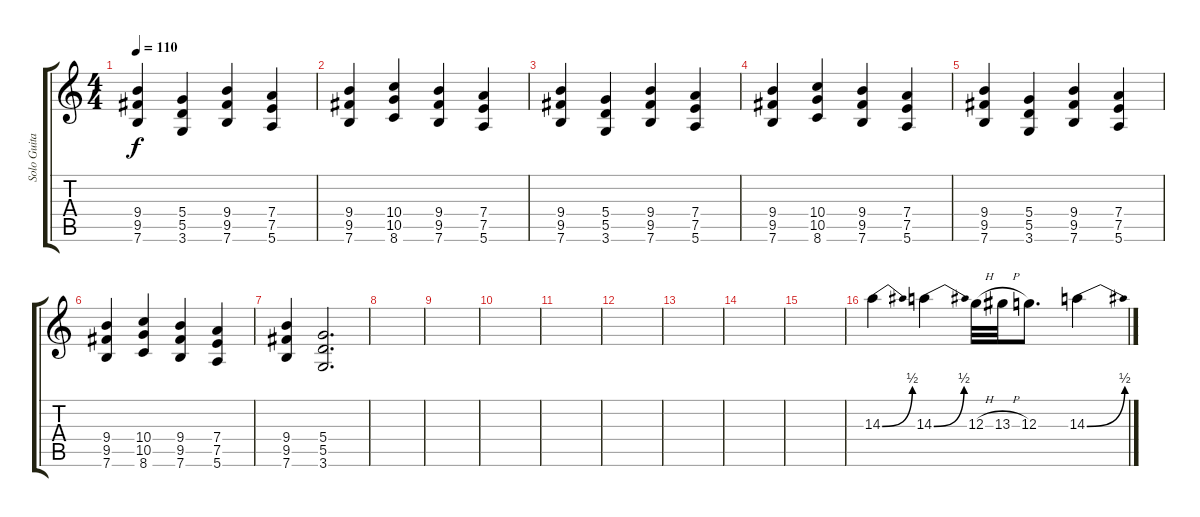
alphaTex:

\track ("Solo Guitar" "Solo Guita") {instrument overdrivenguitar}
\staff {score tabs}
\tuning (E4 B3 G3 D3 A2 E2) {hide}
\ts (4 4)
\tempo 110
\clef g2
\ks c
(9.4 9.5 7.6).4{dy f} (5.4 5.5 3.6).4 (9.4 9.5 7.6).4 (7.4 7.5 5.6).4 |
(9.4 9.5 7.6).4 (10.4 10.5 8.6).4 (9.4 9.5 7.6).4 (7.4 7.5 5.6).4 |
(9.4 9.5 7.6).4 (5.4 5.5 3.6).4 (9.4 9.5 7.6).4 (7.4 7.5 5.6).4 |
(9.4 9.5 7.6).4 (10.4 10.5 8.6).4 (9.4 9.5 7.6).4 (7.4 7.5 5.6).4 |
(9.4 9.5 7.6).4 (5.4 5.5 3.6).4 (9.4 9.5 7.6).4 (7.4 7.5 5.6).4 |
(9.4 9.5 7.6).4 (10.4 10.5 8.6).4 (9.4 9.5 7.6).4 (7.4 7.5 5.6).4 |
(9.4 9.5 7.6).4 (5.4 5.5 3.6).2{d} |
|
|
|
|
|
|
|
|
14.3{be (bend 0 0 60 2)}.4 14.3{be (bend 0 0 60 2)}.4 12.3{h}.32 13.3{h}.32 12.3.8{d} 14.3{be (bend 0 0 60 2)}.4
